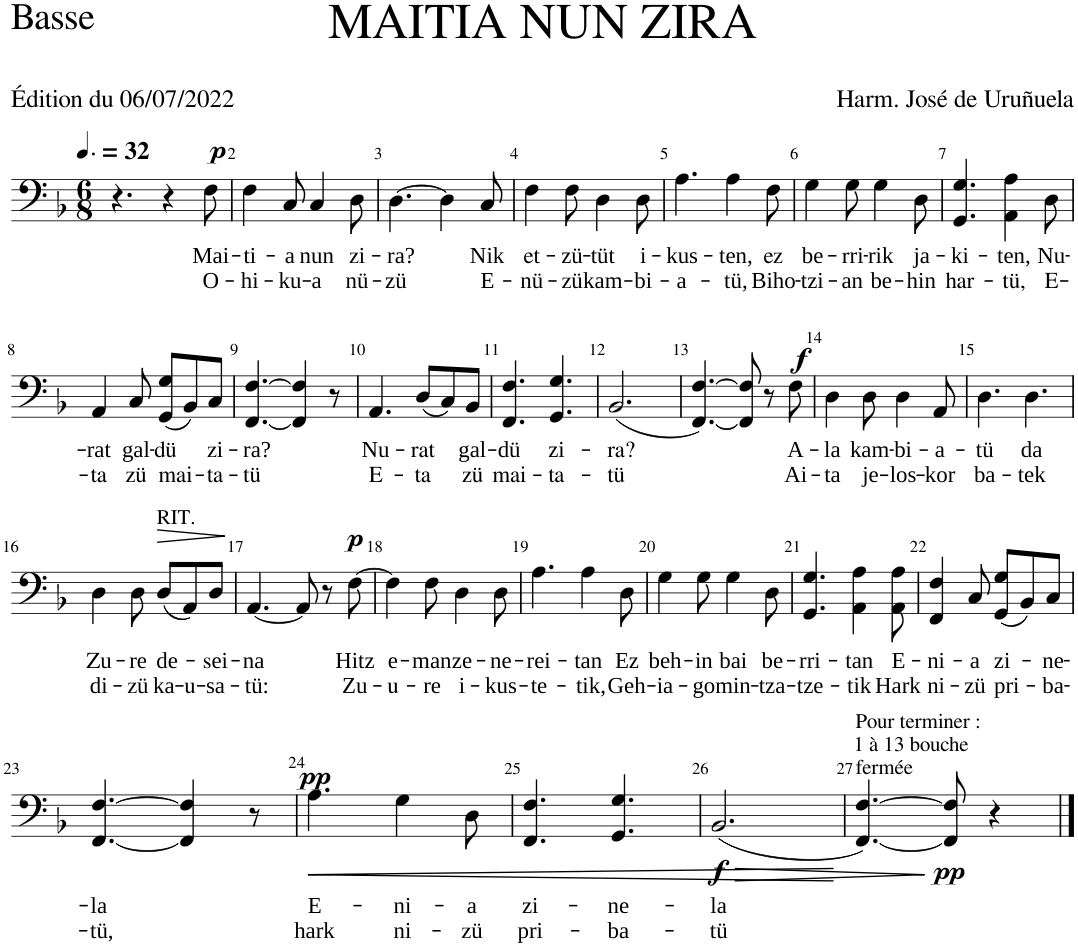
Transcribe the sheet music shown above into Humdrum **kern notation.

**kern	**text	**text	**dynam
*part1	*part1	*part1	*part1
*staff1	*staff1	*staff1	*staff1
*I"Basse	*	*	*
*I'B.	*	*	*
*clefF4	*	*	*
*k[b-]	*	*	*
*M6/8	*	*	*
*MM48	*	*	*
=1	=1	=1	=1
4.r	.	.	.
4r	.	.	.
!	!LO:LY:b	!LO:LY:b	!LO:DY:a
8F\	Mai-	O-	p
=2	=2	=2	=2
!	!LO:LY:b	!LO:LY:b	!
4F\	-ti-	-hi-	.
!	!LO:LY:b	!LO:LY:b	!
8C/	-a	-ku-	.
!	!LO:LY:b	!LO:LY:b	!
4C/	nun	-a	.
!	!LO:LY:b	!LO:LY:b	!
8D\	z i	nü-	.
=3	=3	=3	=3
!	!LO:LY:b	!LO:LY:b	!
[4.D\	-ra?	-zü	.
4D\]	.	.	.
!	!LO:LY:b	!LO:LY:b	!
8C/	Nik	E-	.
=4	=4	=4	=4
!	!LO:LY:b	!LO:LY:b	!
4F\	e t	-nü-	.
!	!LO:LY:b	!LO:LY:b	!
8F\	-zü-	-z ü	.
!	!LO:LY:b	!LO:LY:b	!
4D\	-tüt	kam-	.
!	!LO:LY:b	!LO:LY:b	!
8D\	i-	-bi-	.
=5	=5	=5	=5
!	!LO:LY:b	!LO:LY:b	!
4.A\	-kus-	-a-	.
!	!LO:LY:b	!LO:LY:b	!
4A\	-ten,	-tü,	.
!	!LO:LY:b	!LO:LY:b	!
8F\	ez	Biho-	.
=6	=6	=6	=6
!	!LO:LY:b	!LO:LY:b	!
4G\	be-	-tzi-	.
!	!LO:LY:b	!LO:LY:b	!
8G\	-r ri	-an	.
!	!LO:LY:b	!LO:LY:b	!
4G\	-rik	be-	.
!	!LO:LY:b	!LO:LY:b	!
8D\	ja-	-hin	.
=7	=7	=7	=7
!	!LO:LY:b	!LO:LY:b	!
4.GG/ 4.G/	-ki-	har-	.
!	!LO:LY:b	!LO:LY:b	!
4AA\ 4A\	-ten,	-tü,	.
!	!LO:LY:b	!LO:LY:b	!
8D\	Nu-	E-	.
!!LO:LB:g=z
=8	=8	=8	=8
!	!LO:LY:b	!LO:LY:b	!
4AA/	-rat	-ta	.
!	!LO:LY:b	!LO:LY:b	!
8C/	gal-	zü	.
!	!LO:LY:b	!LO:LY:b	!
(8GG/ 8G/L	-dü	mai-	.
8BB-/)	.	.	.
!	!LO:LY:b	!LO:LY:b	!
8C/J	z i	-ta-	.
=9	=9	=9	=9
!	!LO:LY:b	!LO:LY:b	!
[4.FF/ [4.F/	-ra?	-tü	.
4FF/] 4F/]	.	.	.
8r	.	.	.
=10	=10	=10	=10
!	!LO:LY:b	!LO:LY:b	!
4.AA/	Nu-	E-	.
!	!LO:LY:b	!LO:LY:b	!
(8D/L	-rat	-ta	.
8C/)	.	.	.
!	!LO:LY:b	!LO:LY:b	!
8BB-/J	gal-	zü	.
=11	=11	=11	=11
!	!LO:LY:b	!LO:LY:b	!
4.FF/ 4.F/	-dü	mai-	.
!	!LO:LY:b	!LO:LY:b	!
4.GG/ 4.G/	zi-	-ta-	.
=12	=12	=12	=12
!	!LO:LY:b	!LO:LY:b	!
(2.BB-/	-ra?	-tü	.
=13	=13	=13	=13
[4.FF/ [4.F/)	.	.	.
8FF/] 8F/]	.	.	.
8r	.	.	.
!	!LO:LY:b	!LO:LY:b	!LO:DY:a
8F\	A-	Ai-	f
=14	=14	=14	=14
!	!LO:LY:b	!LO:LY:b	!
4D\	-la	-ta	.
!	!LO:LY:b	!LO:LY:b	!
8D\	kam-	je-	.
!	!LO:LY:b	!LO:LY:b	!
4D\	-bi-	-los-	.
!	!LO:LY:b	!LO:LY:b	!
8AA/	-a-	-kor	.
=15	=15	=15	=15
!	!LO:LY:b	!LO:LY:b	!
4.D\	-tü	ba-	.
!	!LO:LY:b	!LO:LY:b	!
4.D\	da	-tek	.
!!LO:LB:g=z
=16	=16	=16	=16
!	!LO:LY:b	!LO:LY:b	!
4D\	Z u	di-	.
!	!LO:LY:b	!LO:LY:b	!
8D\	-re	-z ü	.
!LO:TX:a:t=RIT.	!	!	!
!	!LO:LY:b	!LO:LY:b	!LO:HP:b
(8D/L	de-	ka-	>
!	!	!LO:LY:b	!
8AA/)	.	-u-	.
!	!LO:LY:b	!LO:LY:b	!
8D/J	-s ei	-sa-	.
.	.	.	]
=17	=17	=17	=17
!	!LO:LY:b	!LO:LY:b	!
[4.AA/	-na	-tü:	.
8AA/]	.	.	.
8r	.	.	.
!	!LO:LY:b	!LO:LY:b	!LO:DY:a
[8F\	Hitz	Zu-	p
=18	=18	=18	=18
!	!LO:LY:b	!LO:LY:b	!
4F\]	e-	-u-	.
!	!LO:LY:b	!LO:LY:b	!
8F\	-man	-re	.
!	!LO:LY:b	!LO:LY:b	!
4D\	ze-	i-	.
!	!LO:LY:b	!LO:LY:b	!
8D\	-ne-	-kus-	.
=19	=19	=19	=19
!	!LO:LY:b	!LO:LY:b	!
4.A\	-rei-	-te-	.
!	!LO:LY:b	!LO:LY:b	!
4A\	-tan	-tik,	.
!	!LO:LY:b	!LO:LY:b	!
8D\	Ez	Geh-	.
=20	=20	=20	=20
!	!LO:LY:b	!LO:LY:b	!
4G\	beh-	-ia-	.
!	!LO:LY:b	!LO:LY:b	!
8G\	-in	-go	.
!	!LO:LY:b	!LO:LY:b	!
4G\	bai	min-	.
!	!LO:LY:b	!LO:LY:b	!
8D\	be-	-tza-	.
=21	=21	=21	=21
!	!LO:LY:b	!LO:LY:b	!
4.GG/ 4.G/	-rri-	-tze-	.
!	!LO:LY:b	!LO:LY:b	!
4AA\ 4A\	-tan	-tik	.
!	!LO:LY:b	!LO:LY:b	!
8AA\ 8A\	E-	Hark	.
=22	=22	=22	=22
!	!LO:LY:b	!LO:LY:b	!
4FF/ 4F/	-ni-	ni-	.
!	!LO:LY:b	!LO:LY:b	!
8C/	-a	-zü	.
!	!LO:LY:b	!LO:LY:b	!
(8GG/ 8G/L	zi-	pri-	.
8BB-/)	.	.	.
!	!LO:LY:b	!LO:LY:b	!
8C/J	-ne-	-ba-	.
!!LO:LB:g=z
=23	=23	=23	=23
!	!LO:LY:b	!LO:LY:b	!
[4.FF/ [4.F/	-la	-tü,	.
4FF/] 4F/]	.	.	.
8r	.	.	.
=24	=24	=24	=24
!	!LO:LY:b	!LO:LY:b	!LO:HP:b
!	!	!	!LO:DY:n=1:a
4.A\	E-	hark	< pp
!	!LO:LY:b	!LO:LY:b	!
4G\	-ni-	ni-	.
!	!LO:LY:b	!LO:LY:b	!
8D\	-a	-z ü	.
=25	=25	=25	=25
!	!LO:LY:b	!LO:LY:b	!
4.FF/ 4.F/	zi-	pri-	.
!	!LO:LY:b	!LO:LY:b	!
4.GG/ 4.G/	-ne-	-ba-	.
=26	=26	=26	=26
!	!LO:LY:b	!LO:LY:b	!LO:HP:b
!	!	!	!LO:DY:n=1:b
(2.BB-/	-la	-tü	> f
.	.	.	[
=27	=27	=27	=27
!LO:TX:a:t=Pour terminer &colon;	!	!	!
!LO:TX:a:t=1 à 13 bouche	!	!	!
!LO:TX:a:t=fermée	!	!	!
[4.FF/ [4.F/)	.	.	.
!	!	!	!LO:DY:n=1:b
8FF/] 8F/]	.	.	] pp
4r	.	.	.
==	==	==	==
*-	*-	*-	*-
